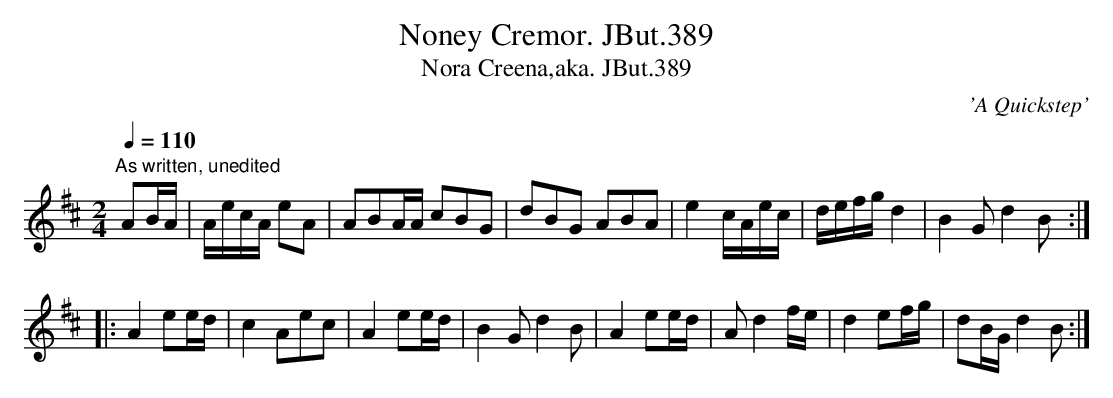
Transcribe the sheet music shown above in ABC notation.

X:1
T:Noney Cremor. JBut.389
T:Nora Creena,aka. JBut.389
C:'A Quickstep'
M:2/4
L:1/16
Q:1/4=110
K:D
"As written, unedited"A2BA|AecA e2A2|A2B2AA c2B2G2|d2B2G2 A2B2A2|e4 cAec|defg d4|B4G2d4B2:|
|:A4 e2ed|c4A2e2c2|A4 e2ed|B4G2d4B2|A4 e2ed|A2d4 fe|d4 e2fg|d2BG d4B2:|
